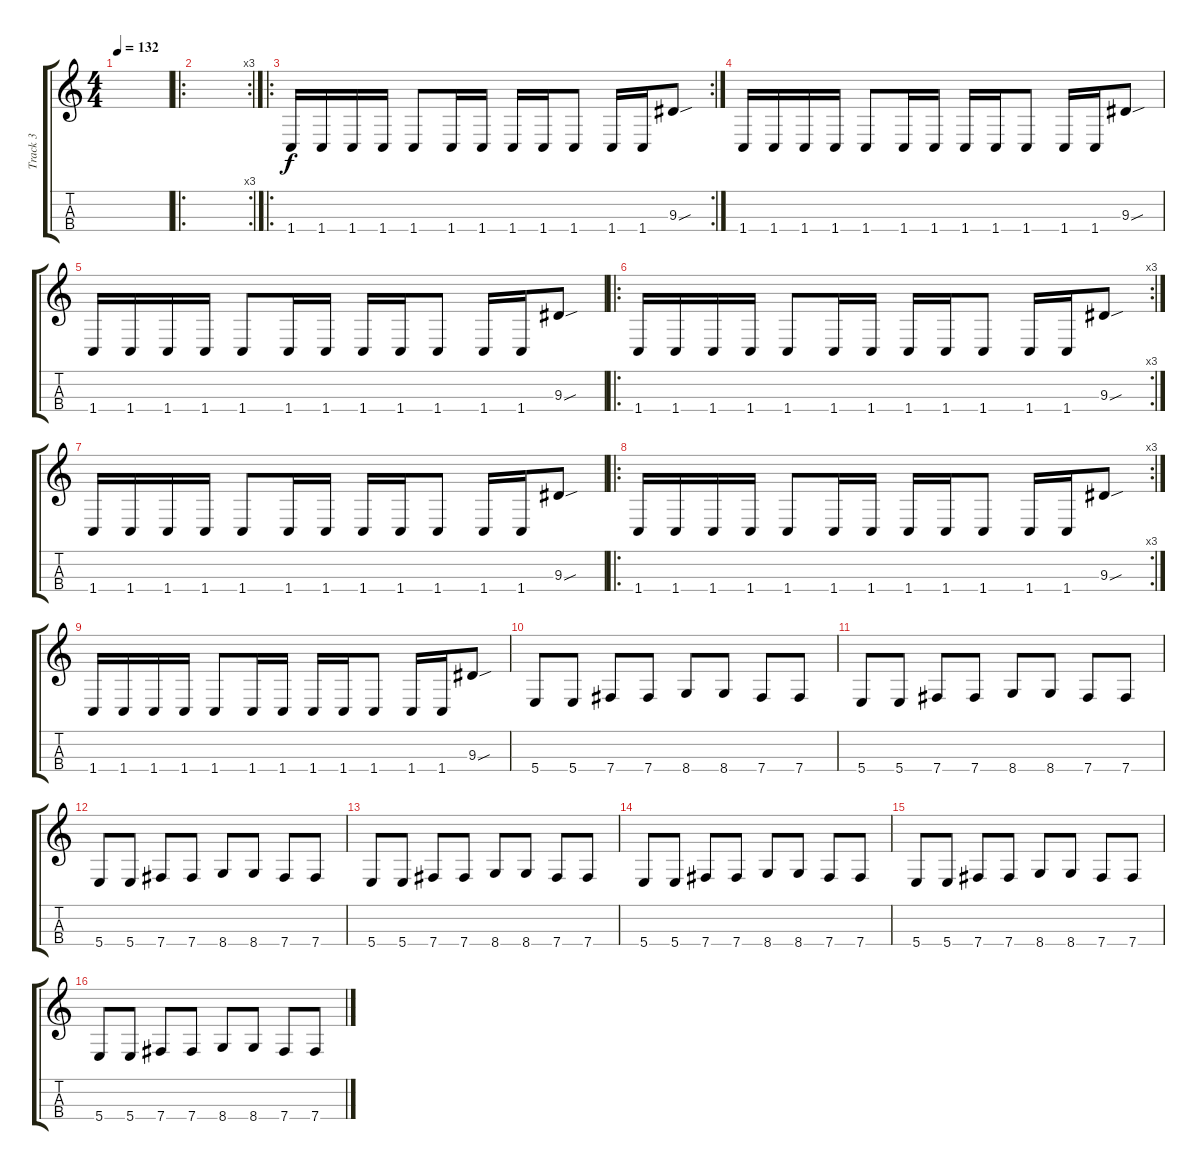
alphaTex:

\track ("Track 3" "Track 3") {instrument electricbasspick}
\staff {score tabs}
\tuning (E3 B2 Gb2 B1) {hide}
\ts (4 4)
\tempo 132
\clef g2
\ks c
|
\ro
\rc 3
|
\ro
\rc 2
1.4.16 1.4.16 1.4.16 1.4.16 1.4.8 1.4.16 1.4.16 1.4.16 1.4.16 1.4.8 1.4.16 1.4.16 9.3{sou}.8 |
1.4.16 1.4.16 1.4.16 1.4.16 1.4.8 1.4.16 1.4.16 1.4.16 1.4.16 1.4.8 1.4.16 1.4.16 9.3{sou}.8 |
1.4.16 1.4.16 1.4.16 1.4.16 1.4.8 1.4.16 1.4.16 1.4.16 1.4.16 1.4.8 1.4.16 1.4.16 9.3{sou}.8 |
\ro
\rc 3
1.4.16 1.4.16 1.4.16 1.4.16 1.4.8 1.4.16 1.4.16 1.4.16 1.4.16 1.4.8 1.4.16 1.4.16 9.3{sou}.8 |
1.4.16 1.4.16 1.4.16 1.4.16 1.4.8 1.4.16 1.4.16 1.4.16 1.4.16 1.4.8 1.4.16 1.4.16 9.3{sou}.8 |
\ro
\rc 3
1.4.16 1.4.16 1.4.16 1.4.16 1.4.8 1.4.16 1.4.16 1.4.16 1.4.16 1.4.8 1.4.16 1.4.16 9.3{sou}.8 |
1.4.16 1.4.16 1.4.16 1.4.16 1.4.8 1.4.16 1.4.16 1.4.16 1.4.16 1.4.8 1.4.16 1.4.16 9.3{sou}.8 |
5.4.8 5.4.8 7.4.8 7.4.8 8.4.8 8.4.8 7.4.8 7.4.8 |
5.4.8 5.4.8 7.4.8 7.4.8 8.4.8 8.4.8 7.4.8 7.4.8 |
5.4.8 5.4.8 7.4.8 7.4.8 8.4.8 8.4.8 7.4.8 7.4.8 |
5.4.8 5.4.8 7.4.8 7.4.8 8.4.8 8.4.8 7.4.8 7.4.8 |
5.4.8 5.4.8 7.4.8 7.4.8 8.4.8 8.4.8 7.4.8 7.4.8 |
5.4.8 5.4.8 7.4.8 7.4.8 8.4.8 8.4.8 7.4.8 7.4.8 |
5.4.8 5.4.8 7.4.8 7.4.8 8.4.8 8.4.8 7.4.8 7.4.8
